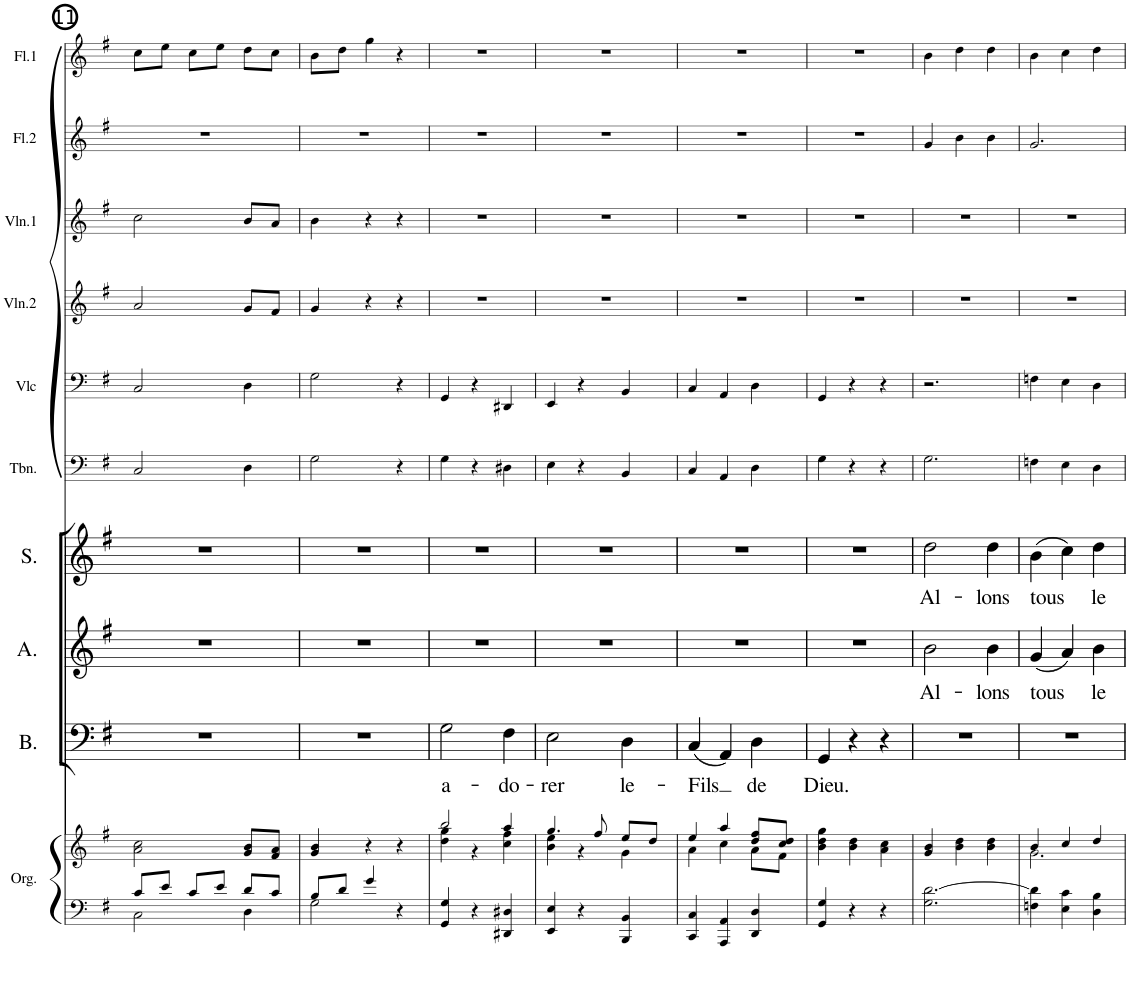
**kern	**kern	**kern	**text	**kern	**text	**kern	**text	**kern	**kern	**kern	**kern	**kern	**kern
*part10	*part10	*part9	*part9	*part8	*part8	*part7	*part7	*part6	*part5	*part4	*part3	*part2	*part1
*staff11	*staff10	*staff9	*staff9	*staff8	*staff8	*staff7	*staff7	*staff6	*staff5	*staff4	*staff3	*staff2	*staff1
*I"Orgue	*	*I"Bass	*	*I"Alto	*	*I"Soprano	*	*I"Trombone	*I"Violoncelle	*I"Violon 2	*I"Violon 1	*I"Flûte 2	*I"Flûte 1
*I'Org.	*	*I'B.	*	*I'A.	*	*I'S.	*	*I'Tbn.	*I'Vlc	*I'Vln.2	*I'Vln.1	*I'Fl.2	*I'Fl.1
!!LO:PB:g=z
*clefF4	*clefG2	*clefF4	*	*clefG2	*	*clefG2	*	*clefF4	*clefF4	*clefG2	*clefG2	*clefG2	*clefG2
*k[f#]	*k[f#]	*k[f#]	*	*k[f#]	*	*k[f#]	*	*k[f#]	*k[f#]	*k[f#]	*k[f#]	*k[f#]	*k[f#]
*M3/4	*M3/4	*M3/4	*	*M3/4	*	*M3/4	*	*M3/4	*M3/4	*M3/4	*M3/4	*M3/4	*M3/4
=11	=11	=11	=11	=11	=11	=11	=11	=11	=11	=11	=11	=11	=11
*^	*	*	*	*	*	*	*	*	*	*	*	*	*
8c/L	2C\	2a\ 2cc\	2.r	.	2.r	.	2.r	.	2C/	2C/	2a/	2cc\	2.r	8cc\L
8e/J	.	.	.	.	.	.	.	.	.	.	.	.	.	8ee\J
8c/L	.	.	.	.	.	.	.	.	.	.	.	.	.	8cc\L
8e/J	.	.	.	.	.	.	.	.	.	.	.	.	.	8ee\J
8d/L	4D\	8g/ 8b/L	.	.	.	.	.	.	4D\	4D\	8g/L	8b/L	.	8dd\L
8c/J	.	8f#/ 8a/J	.	.	.	.	.	.	.	.	8f#/J	8a/J	.	8cc\J
=12	=12	=12	=12	=12	=12	=12	=12	=12	=12	=12	=12	=12	=12	=12
8B/L	2G\	4g/ 4b/	2.r	.	2.r	.	2.r	.	2G\	2G\	4g/	4b\	2.r	8b\L
8d/J	.	.	.	.	.	.	.	.	.	.	.	.	.	8dd\J
4g/	.	4r	.	.	.	.	.	.	.	.	4r	4r	.	4gg\
4r	4ryy	4r	.	.	.	.	.	.	4r	4r	4r	4r	.	4r
=13	=13	=13	=13	=13	=13	=13	=13	=13	=13	=13	=13	=13	=13	=13
*	*	*^	*	*	*	*	*	*	*	*	*	*	*	*
!	!	!	!	!	!LO:LY:b	!	!	!	!	!	!	!	!	!	!
*v	*v	*	*	*	*	*	*	*	*	*	*	*	*	*	*
4GG/ 4G/	2bb/	4dd\ 4gg\	2G\	a-	2.r	.	2.r	.	4G\	4GG/	2.r	2.r	2.r	2.r
4r	.	4r	.	.	.	.	.	.	4r	4r	.	.	.	.
!	!	!	!	!LO:LY:b	!	!	!	!	!	!	!	!	!	!
4DD#X/ 4D#X/	4aa/	4cc\ 4ff#\	4F#\	-do-	.	.	.	.	4D#X\	4DD#X/	.	.	.	.
=14	=14	=14	=14	=14	=14	=14	=14	=14	=14	=14	=14	=14	=14	=14
!	!	!	!	!LO:LY:b	!	!	!	!	!	!	!	!	!	!
4EE/ 4E/	4.gg/	4b\ 4ee\	2E\	-rer	2.r	.	2.r	.	4E\	4EE/	2.r	2.r	2.r	2.r
4r	.	4r	.	.	.	.	.	.	4r	4r	.	.	.	.
.	8ff#/	.	.	.	.	.	.	.	.	.	.	.	.	.
!	!	!	!	!LO:LY:b	!	!	!	!	!	!	!	!	!	!
4BBB/ 4BB/	8ee/L	4g\	4D\	le-	.	.	.	.	4BB/	4BB/	.	.	.	.
.	8dd/J	.	.	.	.	.	.	.	.	.	.	.	.	.
=15	=15	=15	=15	=15	=15	=15	=15	=15	=15	=15	=15	=15	=15	=15
!	!	!	!	!LO:LY:b	!	!	!	!	!	!	!	!	!	!
4CC/ 4C/	4ee/	4a\	(4C/	-Fils	2.r	.	2.r	.	4C/	4C/	2.r	2.r	2.r	2.r
4AAA/ 4AA/	4aa/	4cc\	4AA/)	.	.	.	.	.	4AA/	4AA/	.	.	.	.
!	!	!	!	!LO:LY:b	!	!	!	!	!	!	!	!	!	!
4DD/ 4D/	8dd/ 8ff#/L	8a\L	4D\	de	.	.	.	.	4D\	4D\	.	.	.	.
.	8cc/ 8dd/J	8f#\J	.	.	.	.	.	.	.	.	.	.	.	.
=16	=16	=16	=16	=16	=16	=16	=16	=16	=16	=16	=16	=16	=16	=16
!	!	!	!	!LO:LY:b	!	!	!	!	!	!	!	!	!	!
*	*v	*v	*	*	*	*	*	*	*	*	*	*	*	*
4GG/ 4G/	4b\ 4dd\ 4gg\	4GG/	Dieu.	2.r	.	2.r	.	4G\	4GG/	2.r	2.r	2.r	2.r
4r	4b\ 4dd\	4r	.	.	.	.	.	4r	4r	.	.	.	.
4r	4a\ 4cc\	4r	.	.	.	.	.	4r	4r	.	.	.	.
=17	=17	=17	=17	=17	=17	=17	=17	=17	=17	=17	=17	=17	=17
!	!	!	!	!	!LO:LY:b	!	!LO:LY:b	!	!	!	!	!	!
2.G\ [2.d\	4g/ 4b/	2.r	.	2b\	Al-	2dd\	Al-	2.G\	2.r	2.r	2.r	4g/	4b\
.	4b\ 4dd\	.	.	.	.	.	.	.	.	.	.	4b\	4dd\
!	!	!	!	!	!LO:LY:b	!	!LO:LY:b	!	!	!	!	!	!
.	4b\ 4dd\	.	.	4b\	-lons	4dd\	-lons	.	.	.	.	4b\	4dd\
=18	=18	=18	=18	=18	=18	=18	=18	=18	=18	=18	=18	=18	=18
*	*^	*	*	*	*	*	*	*	*	*	*	*	*
!	!	!	!	!	!	!LO:LY:b	!	!LO:LY:b	!	!	!	!	!	!
4Fn\ 4d\]	4b/	2.g\	2.r	.	(4g/	tous	(4b\	tous	4Fn\	4Fn\	2.r	2.r	2.g/	4b\
4E\ 4c\	4cc/	.	.	.	4a/)	.	4cc\)	.	4E\	4E\	.	.	.	4cc\
!	!	!	!	!	!	!LO:LY:b	!	!LO:LY:b	!	!	!	!	!	!
4D\ 4B\	4dd/	.	.	.	4b\	le	4dd\	le	4D\	4D\	.	.	.	4dd\
*	*v	*v	*	*	*	*	*	*	*	*	*	*	*	*
=	=	=	=	=	=	=	=	=	=	=	=	=	=
*-	*-	*-	*-	*-	*-	*-	*-	*-	*-	*-	*-	*-	*-
